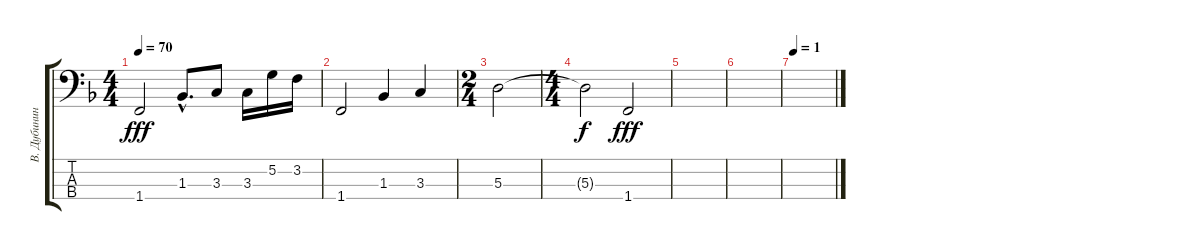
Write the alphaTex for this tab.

\track ("В. Дубинин" "В. Дубинин") {instrument acousticbass}
\staff {score tabs}
\tuning (G2 D2 A1 E1) {hide}
\ts (4 4)
\tempo 70
\clef f4
\ks dminor
1.4.2{dy fff} 1.3{hac}.8{d} 3.3.8 3.3.16 5.2.16 3.2.16 |
1.4.2 1.3.4 3.3.4 |
\ts (2 4)
5.3.2 |
\ts (4 4)
5.3{t}.2{dy f} 1.4.2{dy fff} |
|
|
\tempo 1
